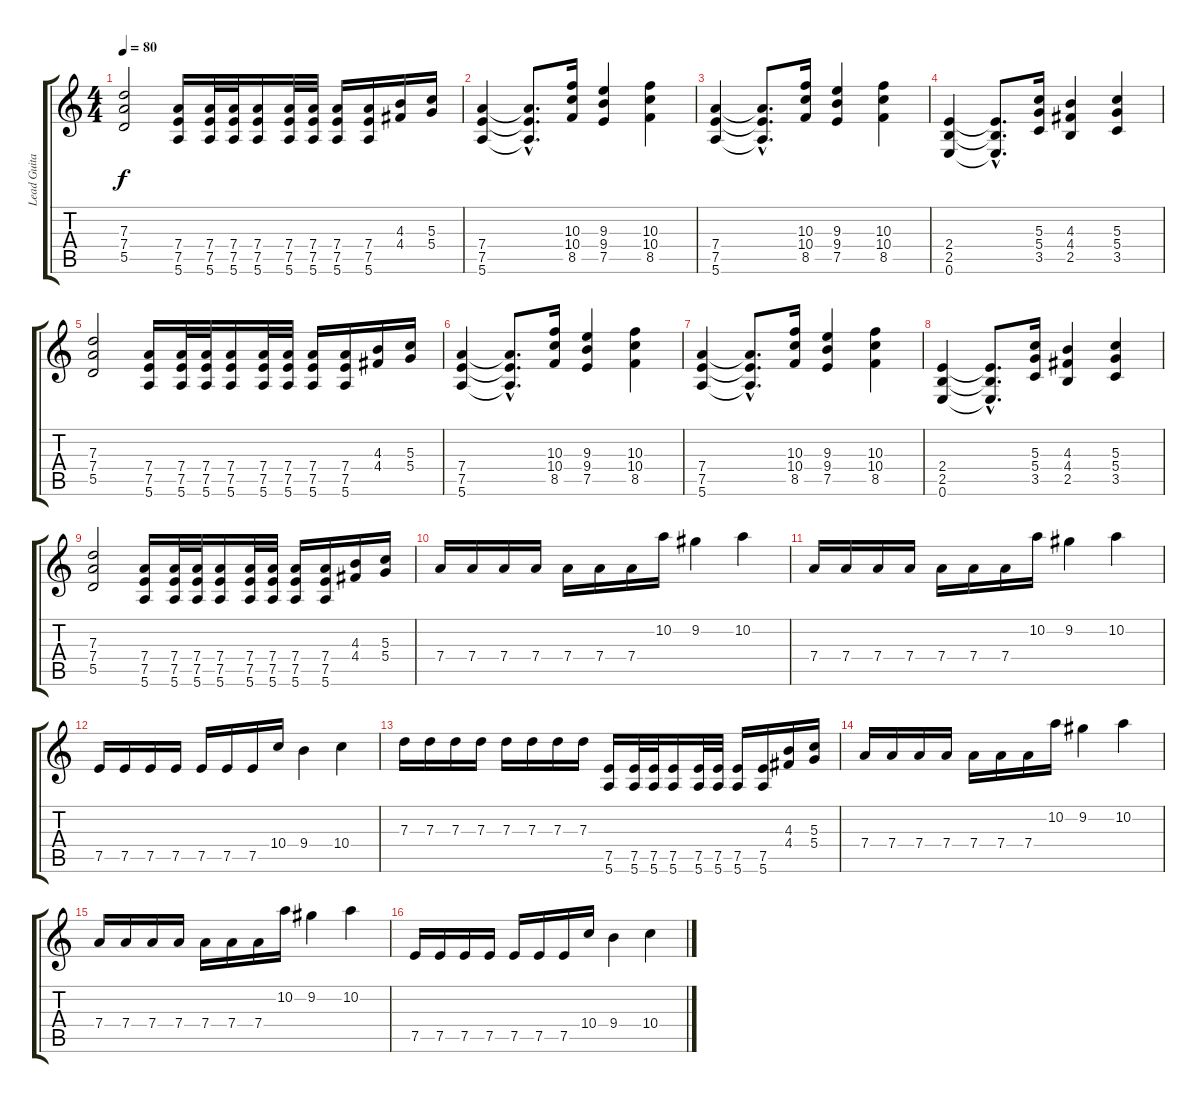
\track ("Lead Guitar" "Lead Guita") {instrument distortionguitar}
\staff {score tabs}
\tuning (E4 B3 G3 D3 A2 E2) {hide}
\ts (4 4)
\tempo 80
\clef g2
\ks c
(7.3 7.4 5.5).2{dy f} (7.4 7.5 5.6).16 (7.4 7.5 5.6).32 (7.4 7.5 5.6).32 (7.4 7.5 5.6).16 (7.4 7.5 5.6).32 (7.4 7.5 5.6).32 (7.4 7.5 5.6).16 (7.4 7.5 5.6).16 (4.3 4.4).16 (5.3 5.4).16 |
(7.4 7.5 5.6).4 (7.4{hac t} 7.5{hac t} 5.6{hac t}).8{d} (10.3 10.4 8.5).16 (9.3 9.4 7.5).4 (10.3 10.4 8.5).4 |
(7.4 7.5 5.6).4 (7.4{hac t} 7.5{hac t} 5.6{hac t}).8{d} (10.3 10.4 8.5).16 (9.3 9.4 7.5).4 (10.3 10.4 8.5).4 |
(2.4 2.5 0.6).4 (2.4{hac t} 2.5{hac t} 0.6{hac t}).8{d} (5.3 5.4 3.5).16 (4.3 4.4 2.5).4 (5.3 5.4 3.5).4 |
(7.3 7.4 5.5).2 (7.4 7.5 5.6).16 (7.4 7.5 5.6).32 (7.4 7.5 5.6).32 (7.4 7.5 5.6).16 (7.4 7.5 5.6).32 (7.4 7.5 5.6).32 (7.4 7.5 5.6).16 (7.4 7.5 5.6).16 (4.3 4.4).16 (5.3 5.4).16 |
(7.4 7.5 5.6).4 (7.4{hac t} 7.5{hac t} 5.6{hac t}).8{d} (10.3 10.4 8.5).16 (9.3 9.4 7.5).4 (10.3 10.4 8.5).4 |
(7.4 7.5 5.6).4 (7.4{hac t} 7.5{hac t} 5.6{hac t}).8{d} (10.3 10.4 8.5).16 (9.3 9.4 7.5).4 (10.3 10.4 8.5).4 |
(2.4 2.5 0.6).4 (2.4{hac t} 2.5{hac t} 0.6{hac t}).8{d} (5.3 5.4 3.5).16 (4.3 4.4 2.5).4 (5.3 5.4 3.5).4 |
(7.3 7.4 5.5).2 (7.4 7.5 5.6).16 (7.4 7.5 5.6).32 (7.4 7.5 5.6).32 (7.4 7.5 5.6).16 (7.4 7.5 5.6).32 (7.4 7.5 5.6).32 (7.4 7.5 5.6).16 (7.4 7.5 5.6).16 (4.3 4.4).16 (5.3 5.4).16 |
7.4.16 7.4.16 7.4.16 7.4.16 7.4.16 7.4.16 7.4.16 10.2.16 9.2.4 10.2.4 |
7.4.16 7.4.16 7.4.16 7.4.16 7.4.16 7.4.16 7.4.16 10.2.16 9.2.4 10.2.4 |
7.5.16 7.5.16 7.5.16 7.5.16 7.5.16 7.5.16 7.5.16 10.4.16 9.4.4 10.4.4 |
7.3.16 7.3.16 7.3.16 7.3.16 7.3.16 7.3.16 7.3.16 7.3.16 (7.5 5.6).16 (7.5 5.6).32 (7.5 5.6).32 (7.5 5.6).16 (7.5 5.6).32 (7.5 5.6).32 (7.5 5.6).16 (7.5 5.6).16 (4.3 4.4).16 (5.3 5.4).16 |
7.4.16 7.4.16 7.4.16 7.4.16 7.4.16 7.4.16 7.4.16 10.2.16 9.2.4 10.2.4 |
7.4.16 7.4.16 7.4.16 7.4.16 7.4.16 7.4.16 7.4.16 10.2.16 9.2.4 10.2.4 |
7.5.16 7.5.16 7.5.16 7.5.16 7.5.16 7.5.16 7.5.16 10.4.16 9.4.4 10.4.4
